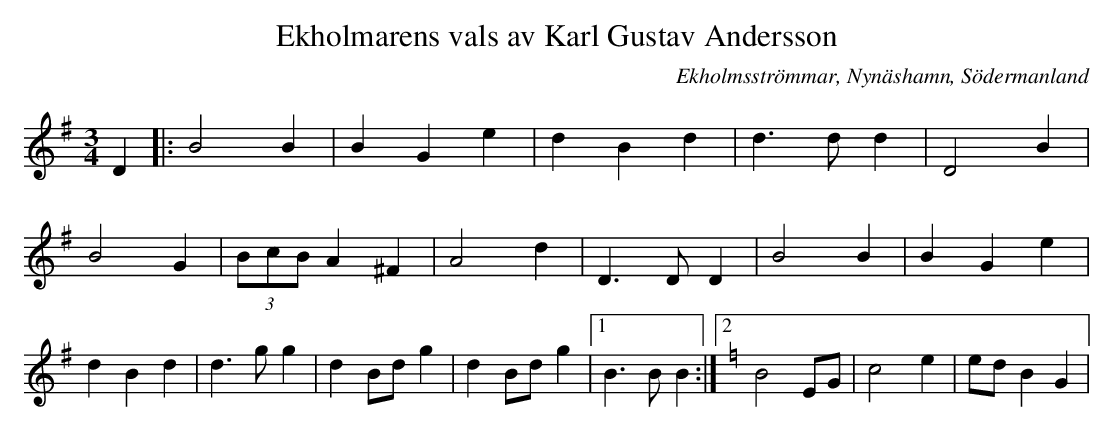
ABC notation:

X:1
T:Ekholmarens vals av Karl Gustav Andersson
O:Ekholmsströmmar, Nynäshamn, Södermanland
M:3/4
L:1/8
K:G
D2 |: B4   B2 | B2 G2 e2 | d2 B2 d2 | d3d  d2 | D4  B2 | B4 G2 | (3BcB A2 ^F2 | A4  d2 | D3D D2 | B4   B2 | B2 G2 e2 | d2 B2 d2 | d3g  g2 | d2 Bd g2 | d2 Bd g2 |1 B3B B2 :|2 [K: C] B4  EG | c4  e2 | ed B2 G2 |
